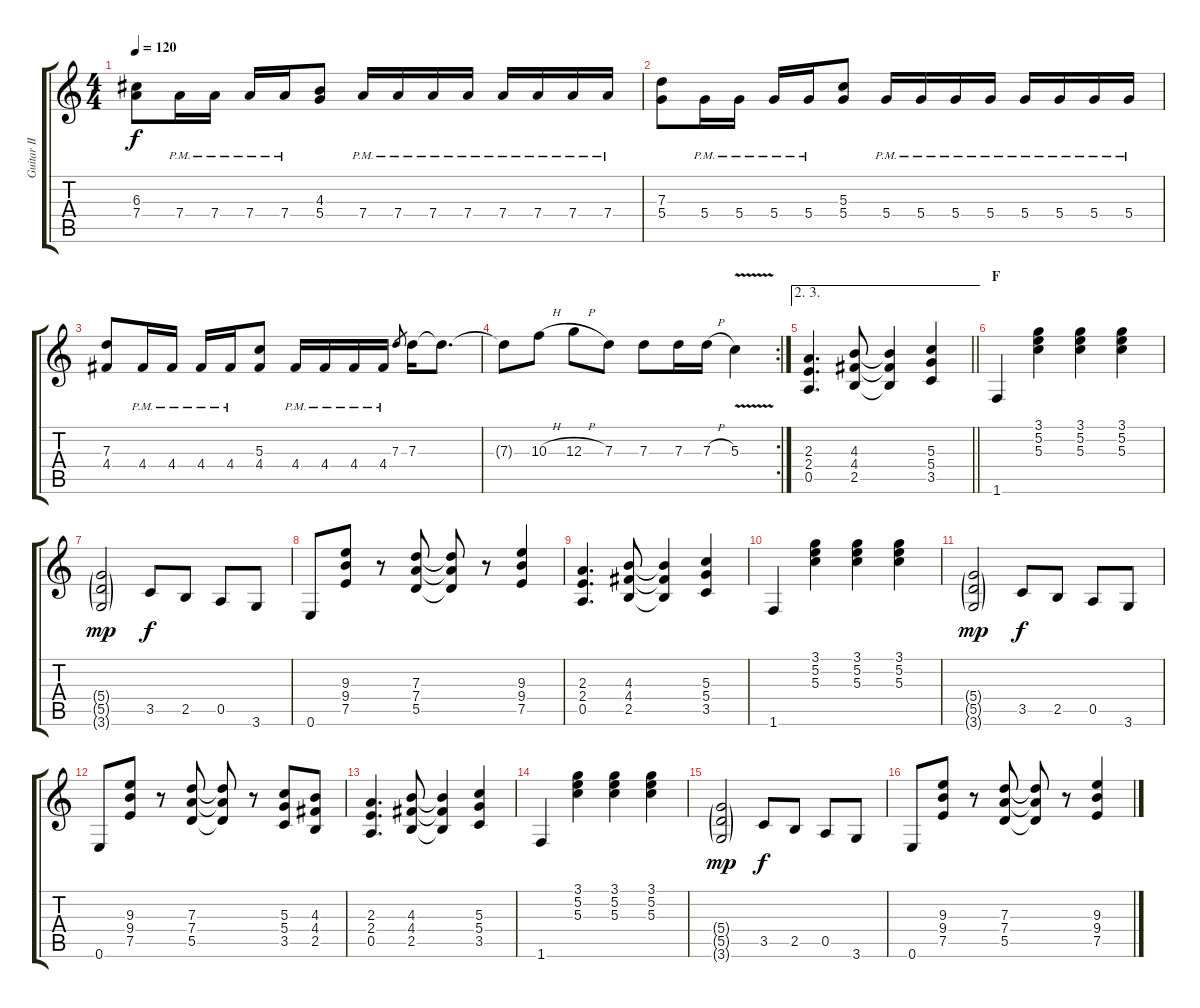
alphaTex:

\track ("Guitar II" "Guitar II") {instrument overdrivenguitar}
\staff {score tabs}
\tuning (E4 B3 G3 D3 A2 E2) {hide}
\ts (4 4)
\tempo 120
\clef g2
\ks c
(6.3 7.4).8{dy f} 7.4{pm}.16 7.4{pm}.16 7.4{pm}.16 7.4{pm}.16 (4.3 5.4).8 7.4{pm}.16 7.4{pm}.16 7.4{pm}.16 7.4{pm}.16 7.4{pm}.16 7.4{pm}.16 7.4{pm}.16 7.4{pm}.16 |
(7.3 5.4).8 5.4{pm}.16 5.4{pm}.16 5.4{pm}.16 5.4{pm}.16 (5.3 5.4).8 5.4{pm}.16 5.4{pm}.16 5.4{pm}.16 5.4{pm}.16 5.4{pm}.16 5.4{pm}.16 5.4{pm}.16 5.4{pm}.16 |
(7.3 4.4).8 4.4{pm}.16 4.4{pm}.16 4.4{pm}.16 4.4{pm}.16 (5.3 4.4).8 4.4{pm}.16 4.4{pm}.16 4.4{pm}.16 4.4{pm}.16 7.3.8{gr} 7.3.16 7.3{t}.8{d} |
\rc 2
7.3{t}.8 10.3{h}.8 12.3{h}.8 7.3.8 7.3.8 7.3.16 7.3{h}.16 5.3{v}.4 |
\ae (2 3)
\barLineRight lightlight
(2.3 2.4 0.5).4{d} (4.3 4.4 2.5).8 (4.3{t} 4.4{t} 2.5{t}).4 (5.3 5.4 3.5).4 |
\section ("" "F")
1.6.4 (3.1 5.2 5.3).4 (3.1 5.2 5.3).4 (3.1 5.2 5.3).4 |
(5.4{g} 5.5{g} 3.6{g}).2{dy mp} 3.5.8{dy f} 2.5.8 0.5.8 3.6.8 |
0.6.8 (9.3 9.4 7.5).8 r.8 (7.3 7.4 5.5).8 (7.3{t} 7.4{t} 5.5{t}).8 r.8 (9.3 9.4 7.5).4 |
(2.3 2.4 0.5).4{d} (4.3 4.4 2.5).8 (4.3{t} 4.4{t} 2.5{t}).4 (5.3 5.4 3.5).4 |
1.6.4 (3.1 5.2 5.3).4 (3.1 5.2 5.3).4 (3.1 5.2 5.3).4 |
(5.4{g} 5.5{g} 3.6{g}).2{dy mp} 3.5.8{dy f} 2.5.8 0.5.8 3.6.8 |
0.6.8 (9.3 9.4 7.5).8 r.8 (7.3 7.4 5.5).8 (7.3{t} 7.4{t} 5.5{t}).8 r.8 (5.3 5.4 3.5).8 (4.3 4.4 2.5).8 |
(2.3 2.4 0.5).4{d} (4.3 4.4 2.5).8 (4.3{t} 4.4{t} 2.5{t}).4 (5.3 5.4 3.5).4 |
1.6.4 (3.1 5.2 5.3).4 (3.1 5.2 5.3).4 (3.1 5.2 5.3).4 |
(5.4{g} 5.5{g} 3.6{g}).2{dy mp} 3.5.8{dy f} 2.5.8 0.5.8 3.6.8 |
0.6.8 (9.3 9.4 7.5).8 r.8 (7.3 7.4 5.5).8 (7.3{t} 7.4{t} 5.5{t}).8 r.8 (9.3 9.4 7.5).4
